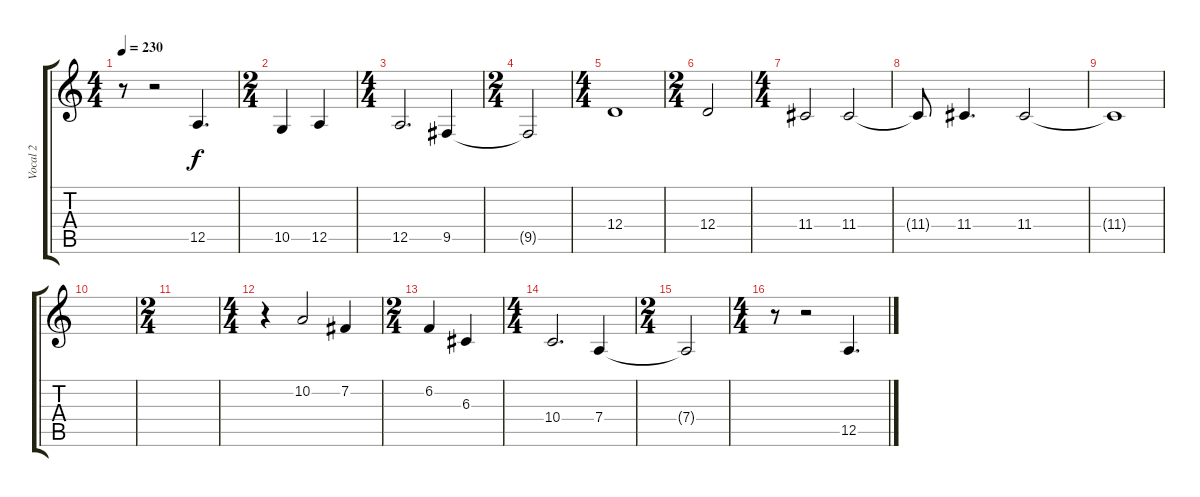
\track ("Vocal 2" "Vocal 2") {instrument lead6voice}
\staff {score tabs}
\tuning (E4 B3 G3 D3 A2 E2) {hide}
\ts (4 4)
\tempo 230
\clef g2
\ks c
r.8{dy f} r.2 12.5.4{d} |
\ts (2 4)
10.5.4 12.5.4 |
\ts (4 4)
12.5.2{d} 9.5.4 |
\ts (2 4)
9.5{t}.2 |
\ts (4 4)
12.4.1 |
\ts (2 4)
12.4.2 |
\ts (4 4)
11.4.2 11.4.2 |
11.4{t}.8 11.4.4{d} 11.4.2 |
11.4{t}.1 |
|
\ts (2 4)
|
\ts (4 4)
r.4 10.2.2 7.2.4 |
\ts (2 4)
6.2.4 6.3.4 |
\ts (4 4)
10.4.2{d} 7.4.4 |
\ts (2 4)
7.4{t}.2 |
\ts (4 4)
r.8 r.2 12.5.4{d}
